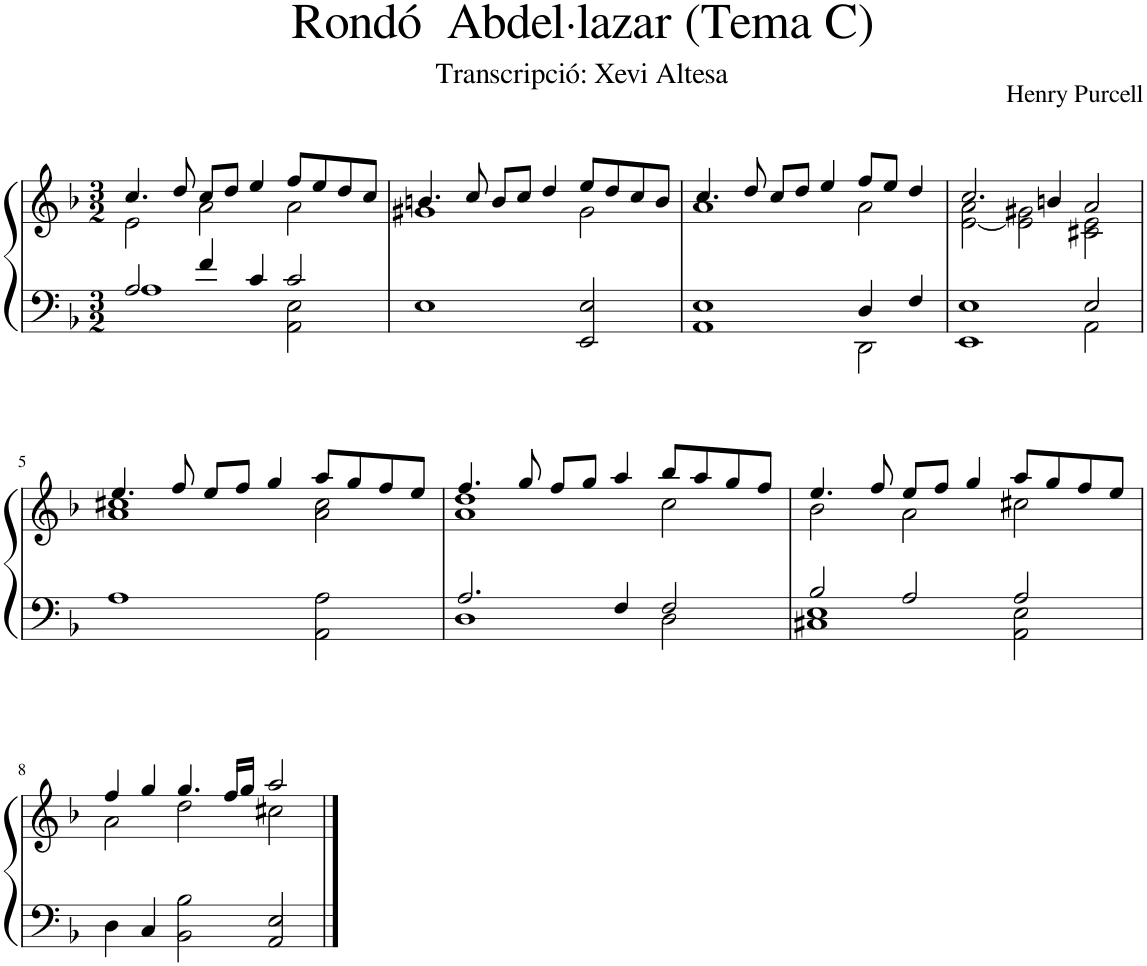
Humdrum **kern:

**kern	**kern
*part1	*part1
*staff2	*staff1
*I"Piano	*
*I'Pno.	*
*clefF4	*clefG2
*k[b-]	*k[b-]
*M3/2	*M3/2
=1	=1
*^	*^
2A/	1A	4.cc/	2e\
.	.	8dd/	.
4f/	.	8cc/L	2a\
.	.	8dd/J	.
4c/	.	4ee/	.
2c/	2AA\ 2E\	8ff/L	2a\
.	.	8ee/	.
.	.	8dd/	.
.	.	8cc/J	.
*v	*v	*	*
=2	=2	=2
1E	4.bn/	1g#X
.	8cc/	.
.	8b/L	.
.	8cc/J	.
.	4dd/	.
2EE/ 2E/	8ee/L	2g#\
.	8dd/	.
.	8cc/	.
.	8b/J	.
=3	=3	=3
*^	*	*
1E	1AA	4.cc/	1a
.	.	8dd/	.
.	.	8cc/L	.
.	.	8dd/J	.
.	.	4ee/	.
4D/	2DD\	8ff/L	2a\
.	.	8ee/J	.
4F/	.	4dd/	.
=4	=4	=4	=4
1E	1EE	2.cc/	[2e\ 2a\
.	.	.	2e\] 2g#X\
.	.	4bn/	.
2E/	2AA\	2a/	2c#X\ 2e\
*v	*v	*	*
!!LO:LB:g=z	!!
=5	=5	=5
1A	4.ee/	1a 1cc#X
.	8ff/	.
.	8ee/L	.
.	8ff/J	.
.	4gg/	.
2AA\ 2A\	8aa/L	2a\ 2cc#\
.	8gg/	.
.	8ff/	.
.	8ee/J	.
=6	=6	=6
*^	*	*
2.A/	1D	4.ff/	1a 1dd
.	.	8gg/	.
.	.	8ff/L	.
.	.	8gg/J	.
4F/	.	4aa/	.
2F/	2D\	8bb-/L	2cc\
.	.	8aa/	.
.	.	8gg/	.
.	.	8ff/J	.
=7	=7	=7	=7
2B-/	1C#X 1E	4.ee/	2b-\
.	.	8ff/	.
2A/	.	8ee/L	2a\
.	.	8ff/J	.
.	.	4gg/	.
2A/	2AA\ 2E\	8aa/L	2cc#X\
.	.	8gg/	.
.	.	8ff/	.
.	.	8ee/J	.
*v	*v	*	*
!!LO:LB:g=z	!!
=8	=8	=8
4D\	4ff/	2a\
4C/	4gg/	.
2BB-\ 2B-\	4.gg/	2dd\
.	16ff/LL	.
.	16gg/JJ	.
2AA/ 2E/	2aa/	2cc#X\
*	*v	*v
==	==
*-	*-
